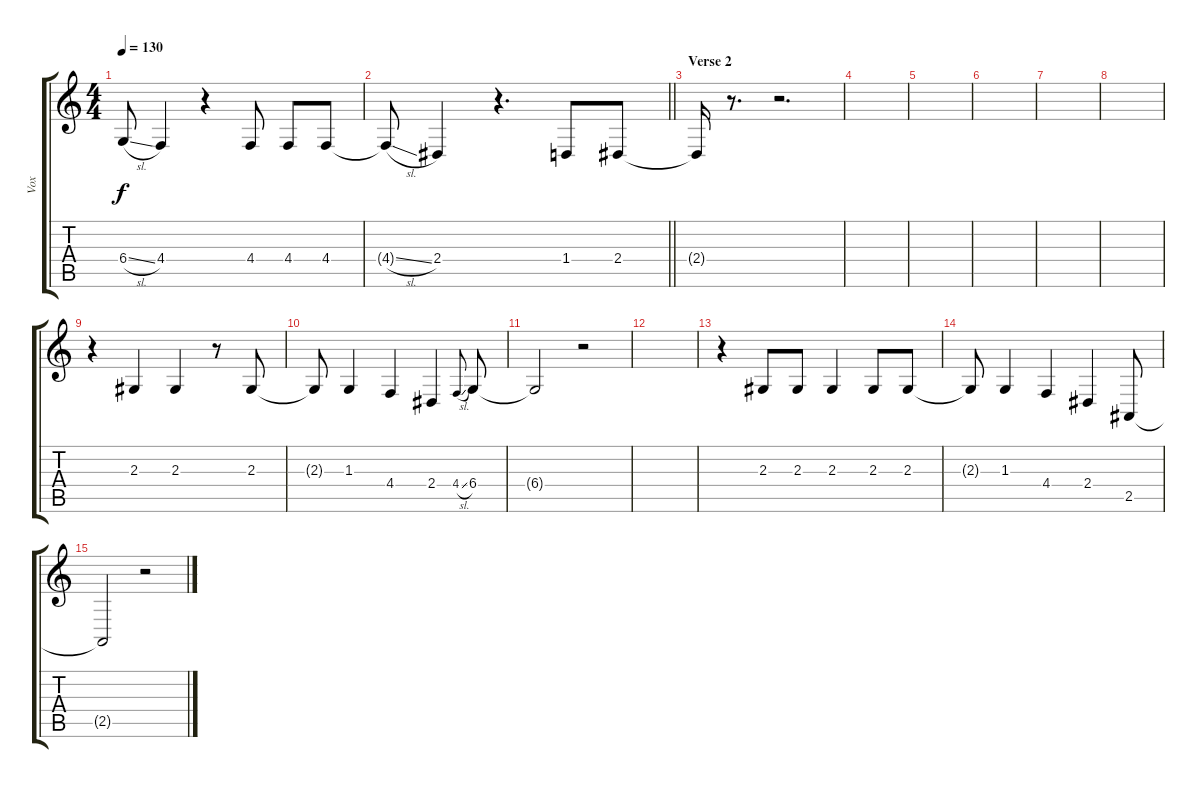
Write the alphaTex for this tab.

\track ("Vox" "Vox") {instrument altosax}
\staff {score tabs}
\tuning (Eb4 Bb3 Gb3 Db3 Ab2 Eb2) {hide}
\ts (4 4)
\tempo 130
\clef g2
\ks c
6.4{sl t}.8{dy f} 4.4.4 r.4 4.4.8 4.4.8 4.4.8 |
\barLineRight lightlight
4.4{sl t}.8 2.4.4 r.4{d} 1.4.8 2.4.8 |
\section ("" "Verse 2")
2.4{t}.16 r.8{d} r.2{d} |
|
|
|
|
|
r.4 2.3.4 2.3.4 r.8 2.3.8 |
2.3{t}.8 1.3.4 4.4.4 2.4.4 4.4{sl}.8{gr onbeat} 6.4.8 |
6.4{t}.2 r.2 |
|
r.4 2.3.8 2.3.8 2.3.4 2.3.8 2.3.8 |
2.3{t}.8 1.3.4 4.4.4 2.4.4 2.5.8 |
2.5{t}.2 r.2
